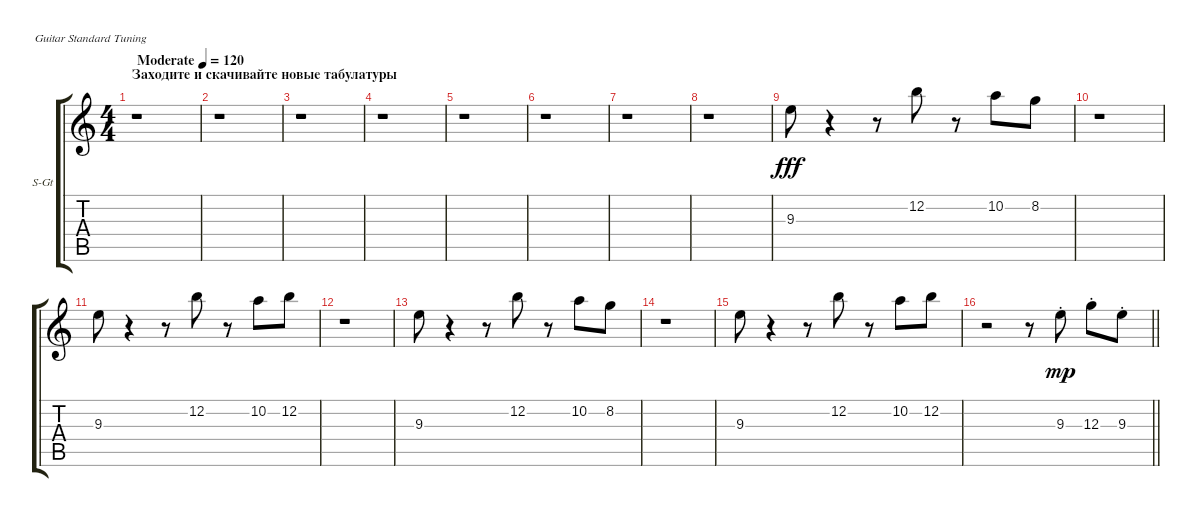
\bracketExtendMode groupsimilarinstruments
\firstSystemTrackNameOrientation horizontal
\otherSystemsTrackNameOrientation horizontal
\track ("Виолончель" "S-Gt") {instrument stringensemble1}
\staff {score tabs}
\tuning (E4 B3 G3 D3 A2 E2)
\displaytranspose 12
\ts (4 4)
\beaming (8 2 2 2 2)
\section ("" "Заходите и скачивайте новые табулатуры")
\tempo (120 "Moderate")
\clef g2
\ks c
r.1{dy fff instrument stringensemble1} |
r.1 |
r.1 |
r.1 |
r.1 |
r.1 |
r.1 |
r.1 |
9.3.8 r.4 r.8 12.2.8 r.8 10.2.8 8.2.8 |
r.1 |
9.3.8 r.4 r.8 12.2.8 r.8 10.2.8 12.2.8 |
r.1 |
9.3.8 r.4 r.8 12.2.8 r.8 10.2.8 8.2.8 |
r.1 |
9.3.8 r.4 r.8 12.2.8 r.8 10.2.8 12.2.8 |
\barLineRight lightlight
r.2 r.8 9.3{st}.8{dy mp} 12.3{st}.8 9.3{st}.8
